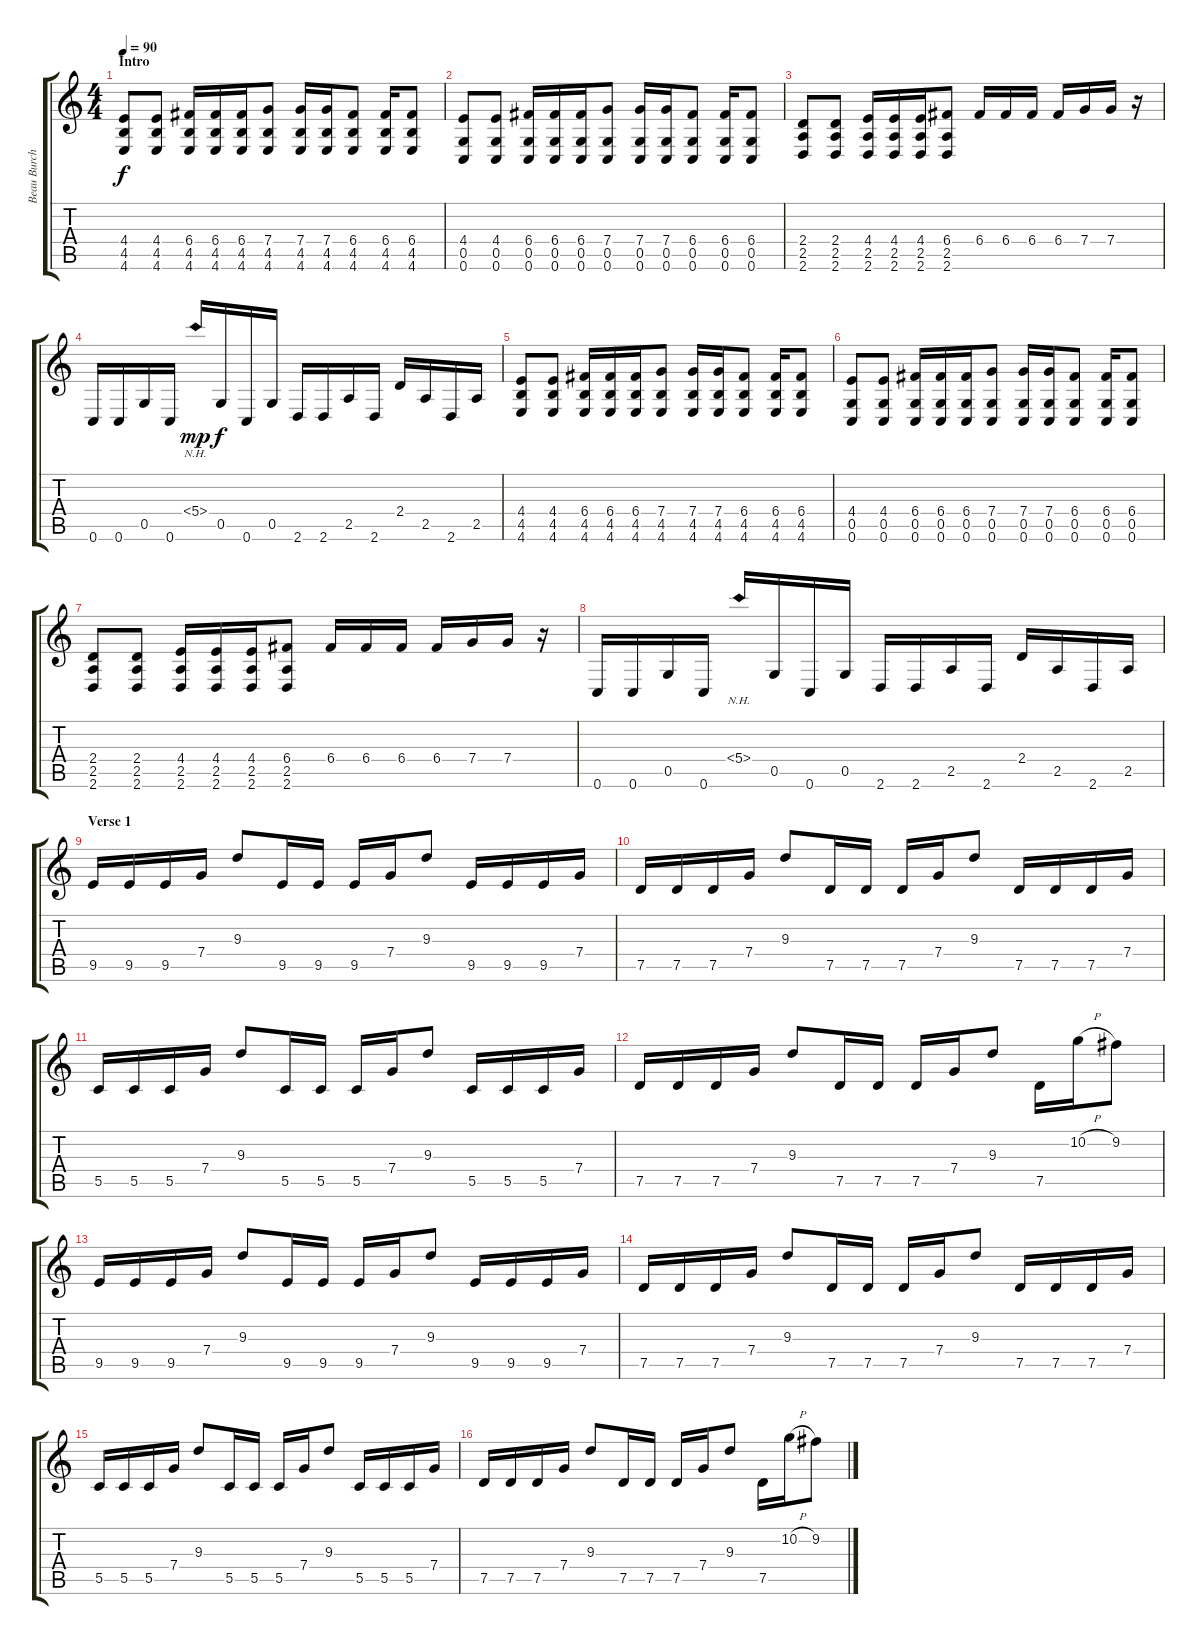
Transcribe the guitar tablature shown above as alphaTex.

\track ("Beau Burchell     (Lead)" "Beau Burch") {instrument acousticguitarsteel}
\staff {score tabs}
\tuning (D4 A3 F3 C3 G2 C2) {hide}
\ts (4 4)
\section ("" "Intro")
\tempo 90
\clef g2
\ks c
(4.4 4.5 4.6).8{dy f instrument acousticguitarsteel} (4.4 4.5 4.6).8 (6.4 4.5 4.6).16 (6.4 4.5 4.6).16 (6.4 4.5 4.6).16 (7.4 4.5 4.6).8 (7.4 4.5 4.6).16 (7.4 4.5 4.6).16 (6.4 4.5 4.6).8 (6.4 4.5 4.6).16 (6.4 4.5 4.6).8 |
(4.4 0.5 0.6).8 (4.4 0.5 0.6).8 (6.4 0.5 0.6).16 (6.4 0.5 0.6).16 (6.4 0.5 0.6).16 (7.4 0.5 0.6).8 (7.4 0.5 0.6).16 (7.4 0.5 0.6).16 (6.4 0.5 0.6).8 (6.4 0.5 0.6).16 (6.4 0.5 0.6).8 |
(2.4 2.5 2.6).8 (2.4 2.5 2.6).8 (4.4 2.5 2.6).16 (4.4 2.5 2.6).16 (4.4 2.5 2.6).16 (6.4 2.5 2.6).8 6.4.16 6.4.16 6.4.16 6.4.16 7.4.16 7.4.16 r.16 |
0.6.16 0.6.16 0.5.16 0.6.16 5.4{nh}.16{dy mp} 0.5.16{dy f} 0.6.16 0.5.16 2.6.16 2.6.16 2.5.16 2.6.16 2.4.16 2.5.16 2.6.16 2.5.16 |
(4.4 4.5 4.6).8 (4.4 4.5 4.6).8 (6.4 4.5 4.6).16 (6.4 4.5 4.6).16 (6.4 4.5 4.6).16 (7.4 4.5 4.6).8 (7.4 4.5 4.6).16 (7.4 4.5 4.6).16 (6.4 4.5 4.6).8 (6.4 4.5 4.6).16 (6.4 4.5 4.6).8 |
(4.4 0.5 0.6).8 (4.4 0.5 0.6).8 (6.4 0.5 0.6).16 (6.4 0.5 0.6).16 (6.4 0.5 0.6).16 (7.4 0.5 0.6).8 (7.4 0.5 0.6).16 (7.4 0.5 0.6).16 (6.4 0.5 0.6).8 (6.4 0.5 0.6).16 (6.4 0.5 0.6).8 |
(2.4 2.5 2.6).8 (2.4 2.5 2.6).8 (4.4 2.5 2.6).16 (4.4 2.5 2.6).16 (4.4 2.5 2.6).16 (6.4 2.5 2.6).8 6.4.16 6.4.16 6.4.16 6.4.16 7.4.16 7.4.16 r.16 |
0.6.16 0.6.16 0.5.16 0.6.16 5.4{nh}.16 0.5.16 0.6.16 0.5.16 2.6.16 2.6.16 2.5.16 2.6.16 2.4.16 2.5.16 2.6.16 2.5.16 |
\section ("" "Verse 1")
9.5.16 9.5.16 9.5.16 7.4.16 9.3.8 9.5.16 9.5.16 9.5.16 7.4.16 9.3.8 9.5.16 9.5.16 9.5.16 7.4.16 |
7.5.16 7.5.16 7.5.16 7.4.16 9.3.8 7.5.16 7.5.16 7.5.16 7.4.16 9.3.8 7.5.16 7.5.16 7.5.16 7.4.16 |
5.5.16 5.5.16 5.5.16 7.4.16 9.3.8 5.5.16 5.5.16 5.5.16 7.4.16 9.3.8 5.5.16 5.5.16 5.5.16 7.4.16 |
7.5.16 7.5.16 7.5.16 7.4.16 9.3.8 7.5.16 7.5.16 7.5.16 7.4.16 9.3.8 7.5.16 10.2{h}.16 9.2.8 |
9.5.16 9.5.16 9.5.16 7.4.16 9.3.8 9.5.16 9.5.16 9.5.16 7.4.16 9.3.8 9.5.16 9.5.16 9.5.16 7.4.16 |
7.5.16 7.5.16 7.5.16 7.4.16 9.3.8 7.5.16 7.5.16 7.5.16 7.4.16 9.3.8 7.5.16 7.5.16 7.5.16 7.4.16 |
5.5.16 5.5.16 5.5.16 7.4.16 9.3.8 5.5.16 5.5.16 5.5.16 7.4.16 9.3.8 5.5.16 5.5.16 5.5.16 7.4.16 |
7.5.16 7.5.16 7.5.16 7.4.16 9.3.8 7.5.16 7.5.16 7.5.16 7.4.16 9.3.8 7.5.16 10.2{h}.16 9.2.8
